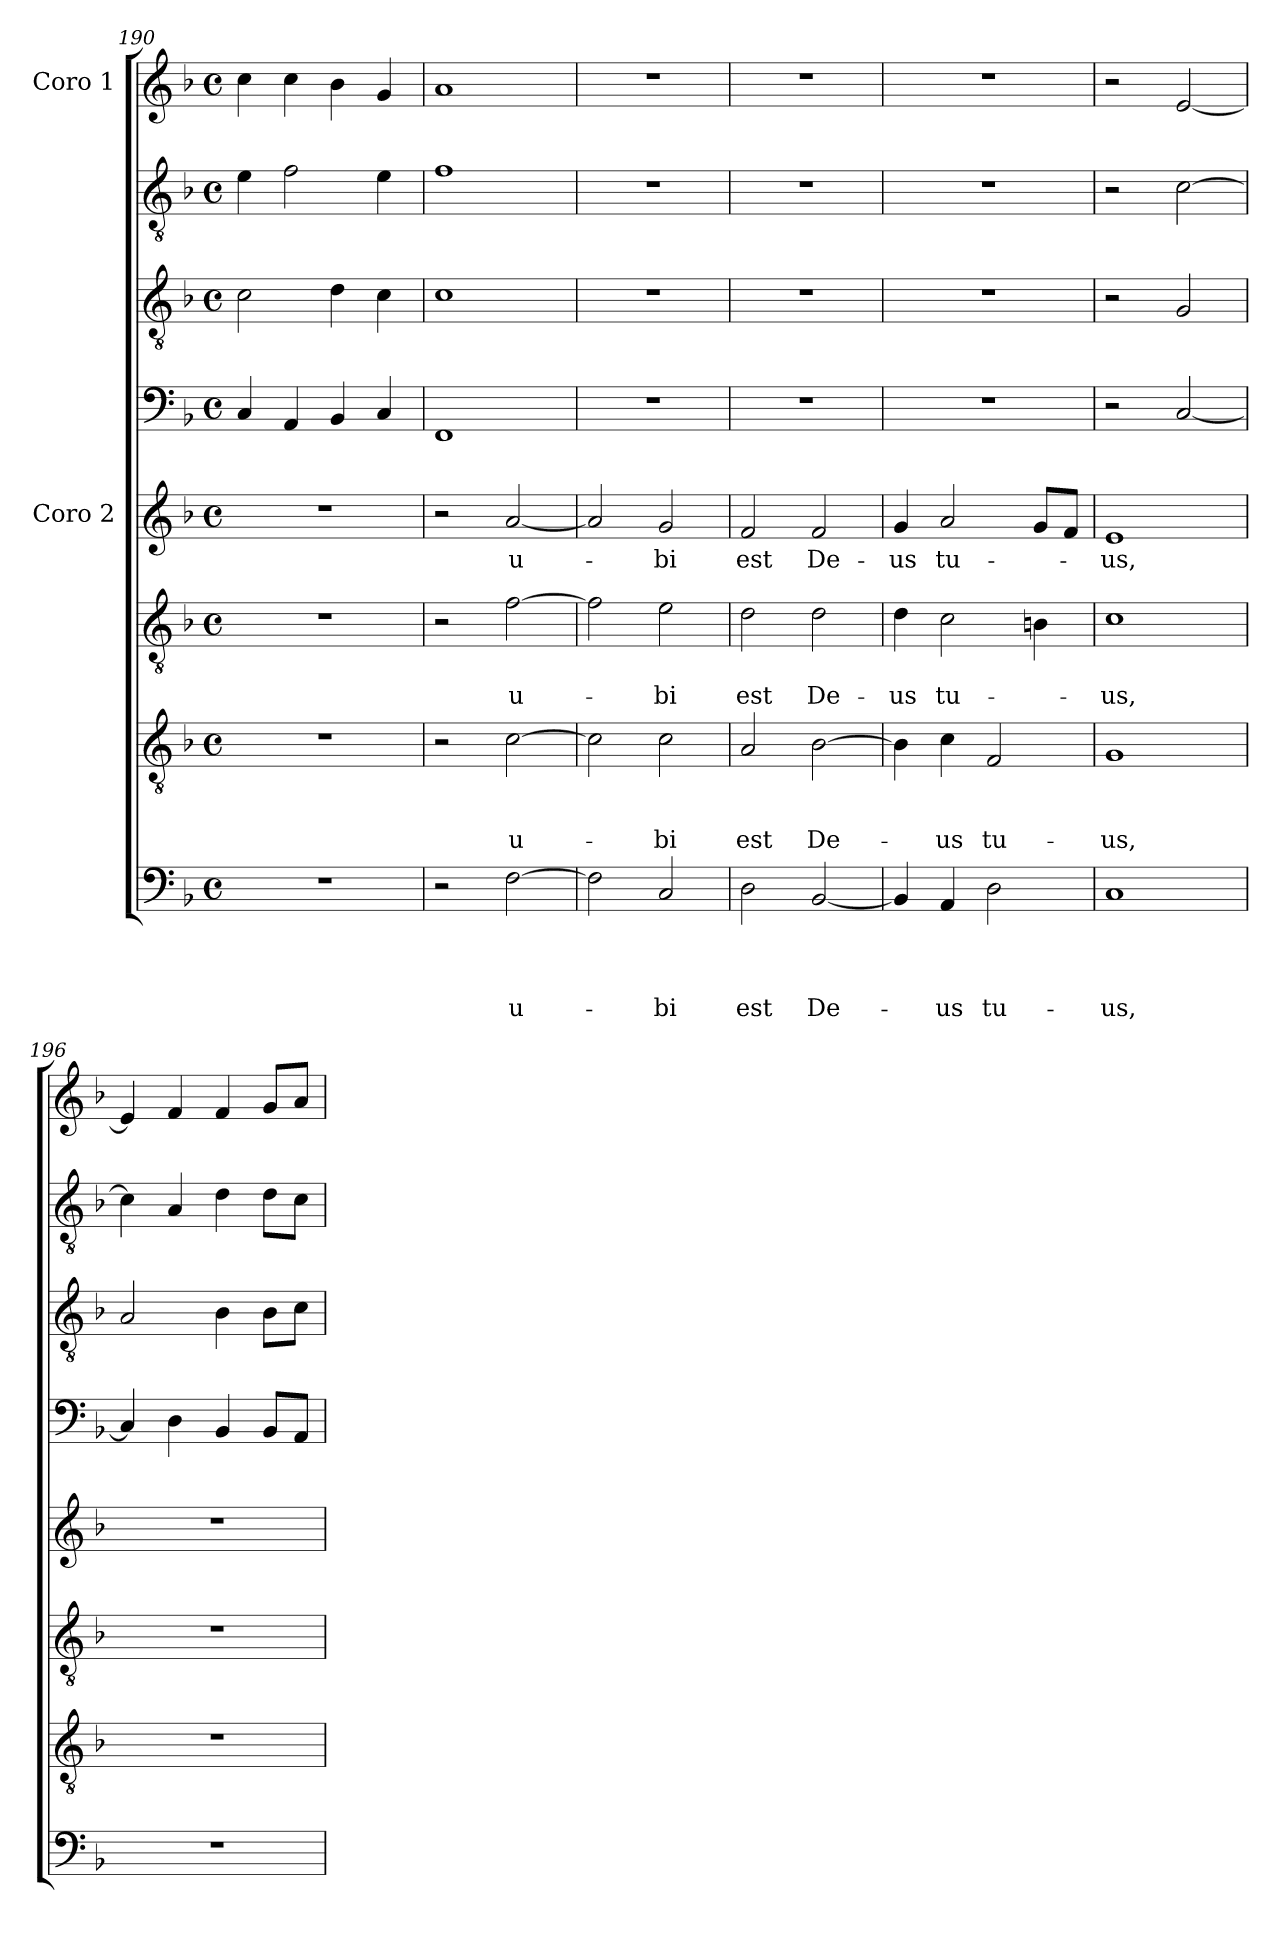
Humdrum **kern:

**kern	**text	**text	**text	**text	**kern	**text	**text	**text	**kern	**text	**text	**kern	**text	**kern	**kern	**kern	**kern
*part8	*part8	*part8	*part8	*part8	*part7	*part7	*part7	*part7	*part6	*part6	*part6	*part5	*part5	*part4	*part3	*part2	*part1
*staff8	*staff8	*staff8	*staff8	*staff8	*staff7	*staff7	*staff7	*staff7	*staff6	*staff6	*staff6	*staff5	*staff5	*staff4	*staff3	*staff2	*staff1
*	*	*	*	*	*	*	*	*	*	*	*	*I"Coro 2	*	*	*	*	*I"Coro 1
*clefF4	*	*	*	*	*clefGv2	*	*	*	*clefGv2	*	*	*clefG2	*	*clefF4	*clefGv2	*clefGv2	*clefG2
*k[b-]	*	*	*	*	*k[b-]	*	*	*	*k[b-]	*	*	*k[b-]	*	*k[b-]	*k[b-]	*k[b-]	*k[b-]
*F:	*	*	*	*	*F:	*	*	*	*F:	*	*	*F:	*	*F:	*F:	*F:	*F:
*M4/4	*	*	*	*	*M4/4	*	*	*	*M4/4	*	*	*M4/4	*	*M4/4	*M4/4	*M4/4	*M4/4
*met(c)	*	*	*	*	*met(c)	*	*	*	*met(c)	*	*	*met(c)	*	*met(c)	*met(c)	*met(c)	*met(c)
=190	=190	=190	=190	=190	=190	=190	=190	=190	=190	=190	=190	=190	=190	=190	=190	=190	=190
1r	.	.	.	.	1r	.	.	.	1r	.	.	1r	.	4C/	2c\	4e\	4cc\
.	.	.	.	.	.	.	.	.	.	.	.	.	.	4AA/	.	2f\	4cc\
.	.	.	.	.	.	.	.	.	.	.	.	.	.	4BB-/	4d\	.	4b-\
.	.	.	.	.	.	.	.	.	.	.	.	.	.	4C/	4c\	4e\	4g/
=191	=191	=191	=191	=191	=191	=191	=191	=191	=191	=191	=191	=191	=191	=191	=191	=191	=191
2r	.	.	.	.	2r	.	.	.	2r	.	.	2r	.	1FF	1c	1f	1a
!	!	!	!	!LO:LY:b	!	!	!	!LO:LY:b	!	!	!LO:LY:b	!	!LO:LY:b	!	!	!	!
[2F\	.	.	.	u-	[2c\	.	.	u-	[2f\	.	u-	[2a/	u-	.	.	.	.
=192	=192	=192	=192	=192	=192	=192	=192	=192	=192	=192	=192	=192	=192	=192	=192	=192	=192
2F\]	.	.	.	.	2c\]	.	.	.	2f\]	.	.	2a/]	.	1r	1r	1r	1r
!	!	!	!	!LO:LY:b	!	!	!	!LO:LY:b	!	!	!LO:LY:b	!	!LO:LY:b	!	!	!	!
2C/	.	.	.	-bi	2c\	.	.	-bi	2e\	.	-bi	2g/	-bi	.	.	.	.
=193	=193	=193	=193	=193	=193	=193	=193	=193	=193	=193	=193	=193	=193	=193	=193	=193	=193
!	!	!	!	!LO:LY:b	!	!	!	!LO:LY:b	!	!	!LO:LY:b	!	!LO:LY:b	!	!	!	!
2D\	.	.	.	est	2A/	.	.	est	2d\	.	est	2f/	est	1r	1r	1r	1r
!	!	!	!	!LO:LY:b	!	!	!	!LO:LY:b	!	!	!LO:LY:b	!	!LO:LY:b	!	!	!	!
[2BB-/	.	.	.	De-	[2B-\	.	.	De-	2d\	.	De-	2f/	De-	.	.	.	.
!!LO:PB:g=z
=194	=194	=194	=194	=194	=194	=194	=194	=194	=194	=194	=194	=194	=194	=194	=194	=194	=194
!	!	!	!	!	!	!	!	!	!	!	!LO:LY:b	!	!LO:LY:b	!	!	!	!
4BB-/]	.	.	.	.	4B-\]	.	.	.	4d\	.	-us	4g/	-us	1r	1r	1r	1r
!	!	!	!	!LO:LY:b	!	!	!	!LO:LY:b	!	!	!LO:LY:b	!	!LO:LY:b	!	!	!	!
4AA/	.	.	.	-us	4c\	.	.	-us	2c\	.	tu-	2a/	tu-	.	.	.	.
!	!	!	!	!LO:LY:b	!	!	!	!LO:LY:b	!	!	!	!	!	!	!	!	!
2D\	.	.	.	tu-	2F/	.	.	tu-	.	.	.	.	.	.	.	.	.
.	.	.	.	.	.	.	.	.	4Bn\	.	.	8g/L	.	.	.	.	.
.	.	.	.	.	.	.	.	.	.	.	.	8f/J	.	.	.	.	.
=195	=195	=195	=195	=195	=195	=195	=195	=195	=195	=195	=195	=195	=195	=195	=195	=195	=195
!	!	!	!	!LO:LY:b	!	!	!	!LO:LY:b	!	!	!LO:LY:b	!	!LO:LY:b	!	!	!	!
1C	.	.	.	-us,	1G	.	.	-us,	1c	.	-us,	1e	-us,	2r	2r	2r	2r
.	.	.	.	.	.	.	.	.	.	.	.	.	.	[2C/	2G/	[2c\	[2e/
=196	=196	=196	=196	=196	=196	=196	=196	=196	=196	=196	=196	=196	=196	=196	=196	=196	=196
1r	.	.	.	.	1r	.	.	.	1r	.	.	1r	.	4C/]	2A/	4c\]	4e/]
.	.	.	.	.	.	.	.	.	.	.	.	.	.	4D\	.	4A/	4f/
.	.	.	.	.	.	.	.	.	.	.	.	.	.	4BB-/	4B-\	4d\	4f/
.	.	.	.	.	.	.	.	.	.	.	.	.	.	8BB-/L	8B-\L	8d\L	8g/L
.	.	.	.	.	.	.	.	.	.	.	.	.	.	8AA/J	8c\J	8c\J	8a/J
=	=	=	=	=	=	=	=	=	=	=	=	=	=	=	=	=	=
*-	*-	*-	*-	*-	*-	*-	*-	*-	*-	*-	*-	*-	*-	*-	*-	*-	*-
